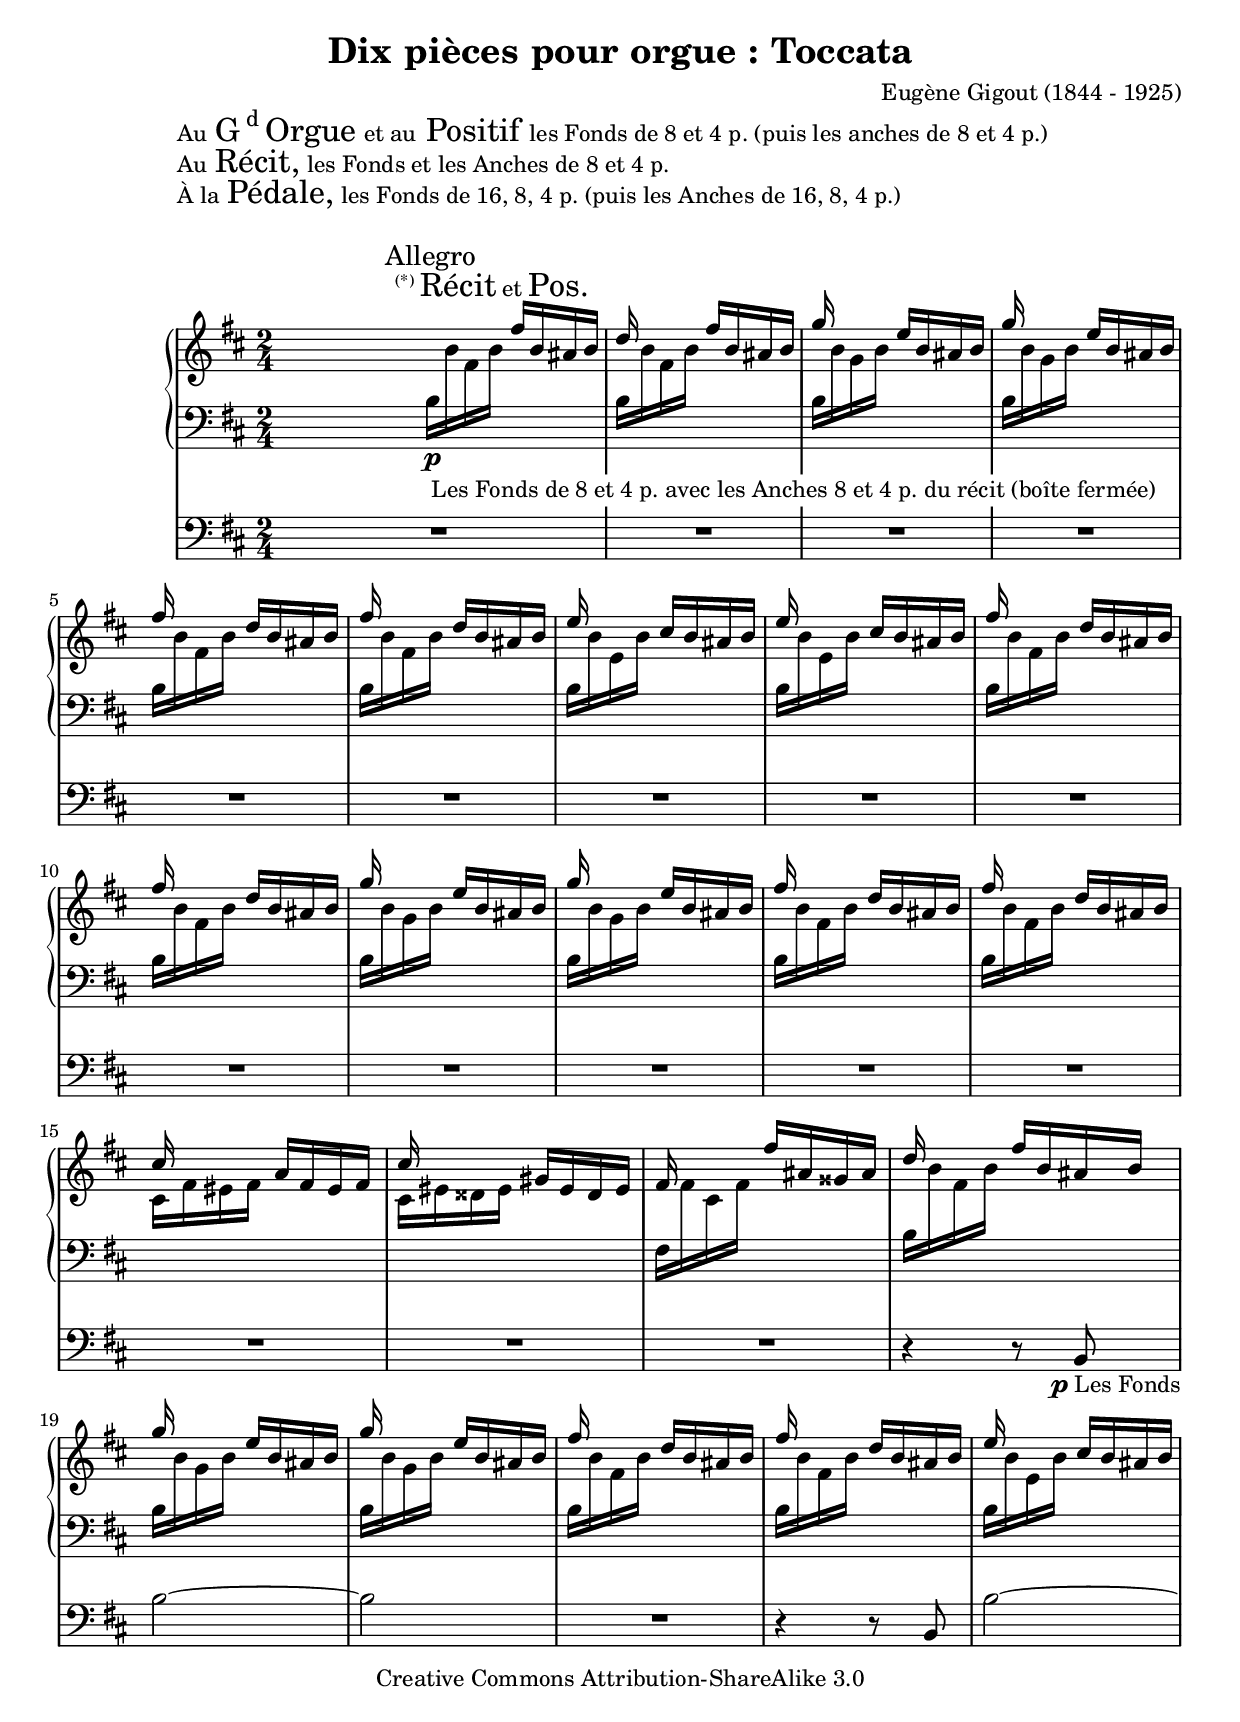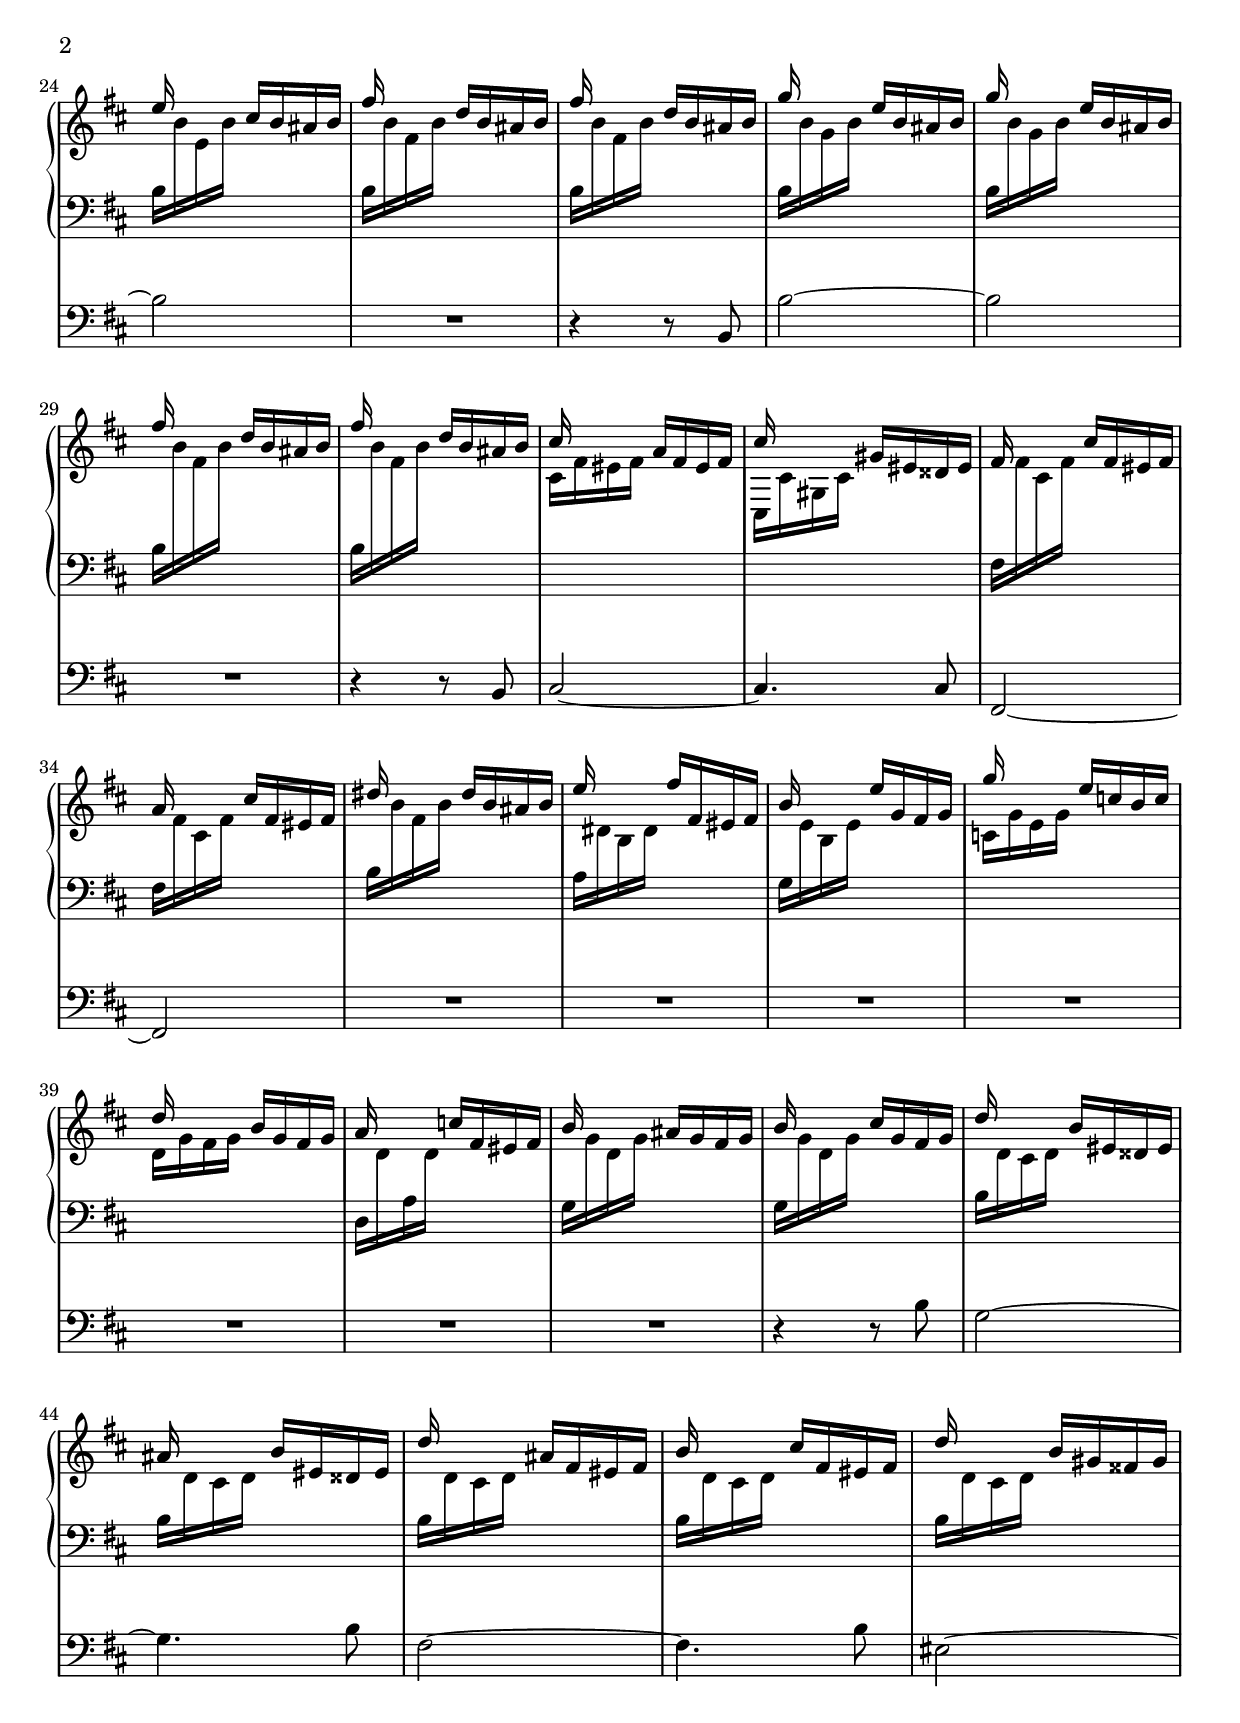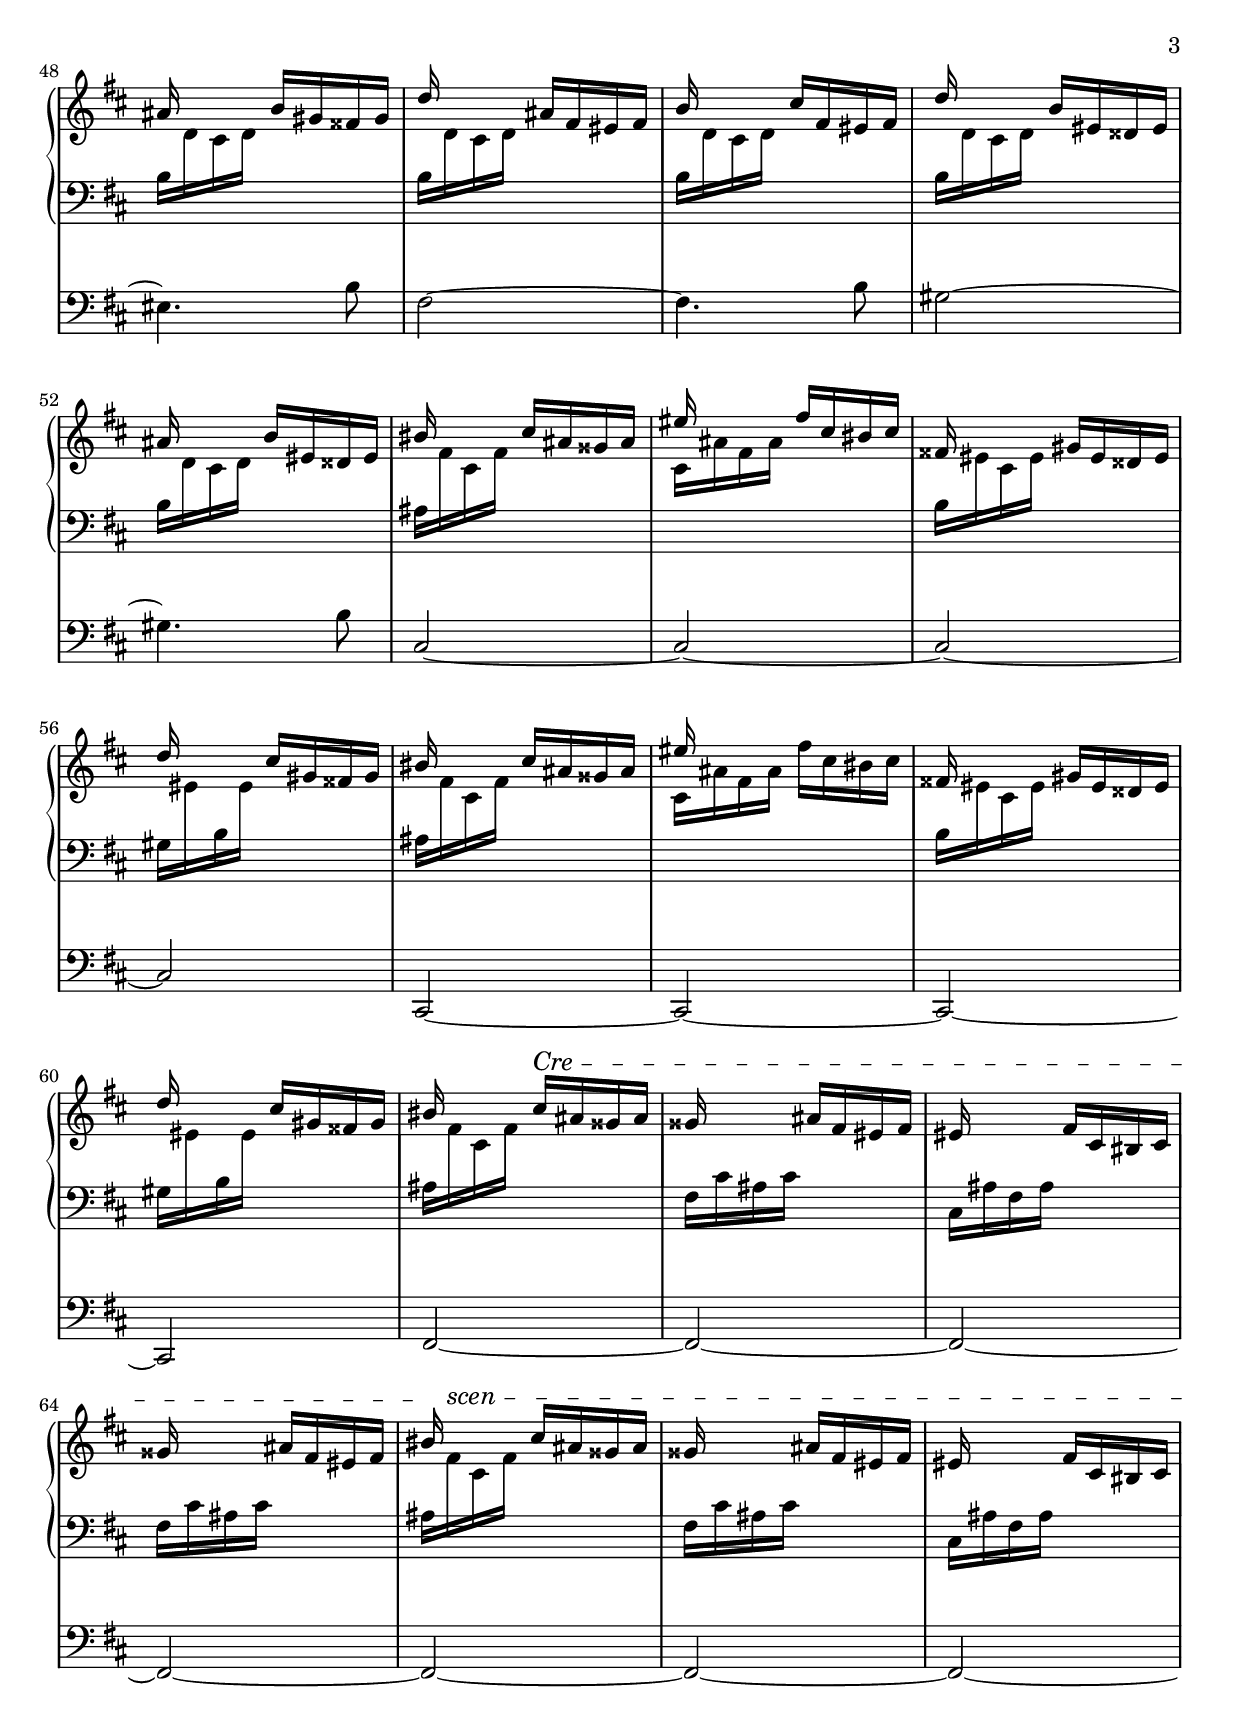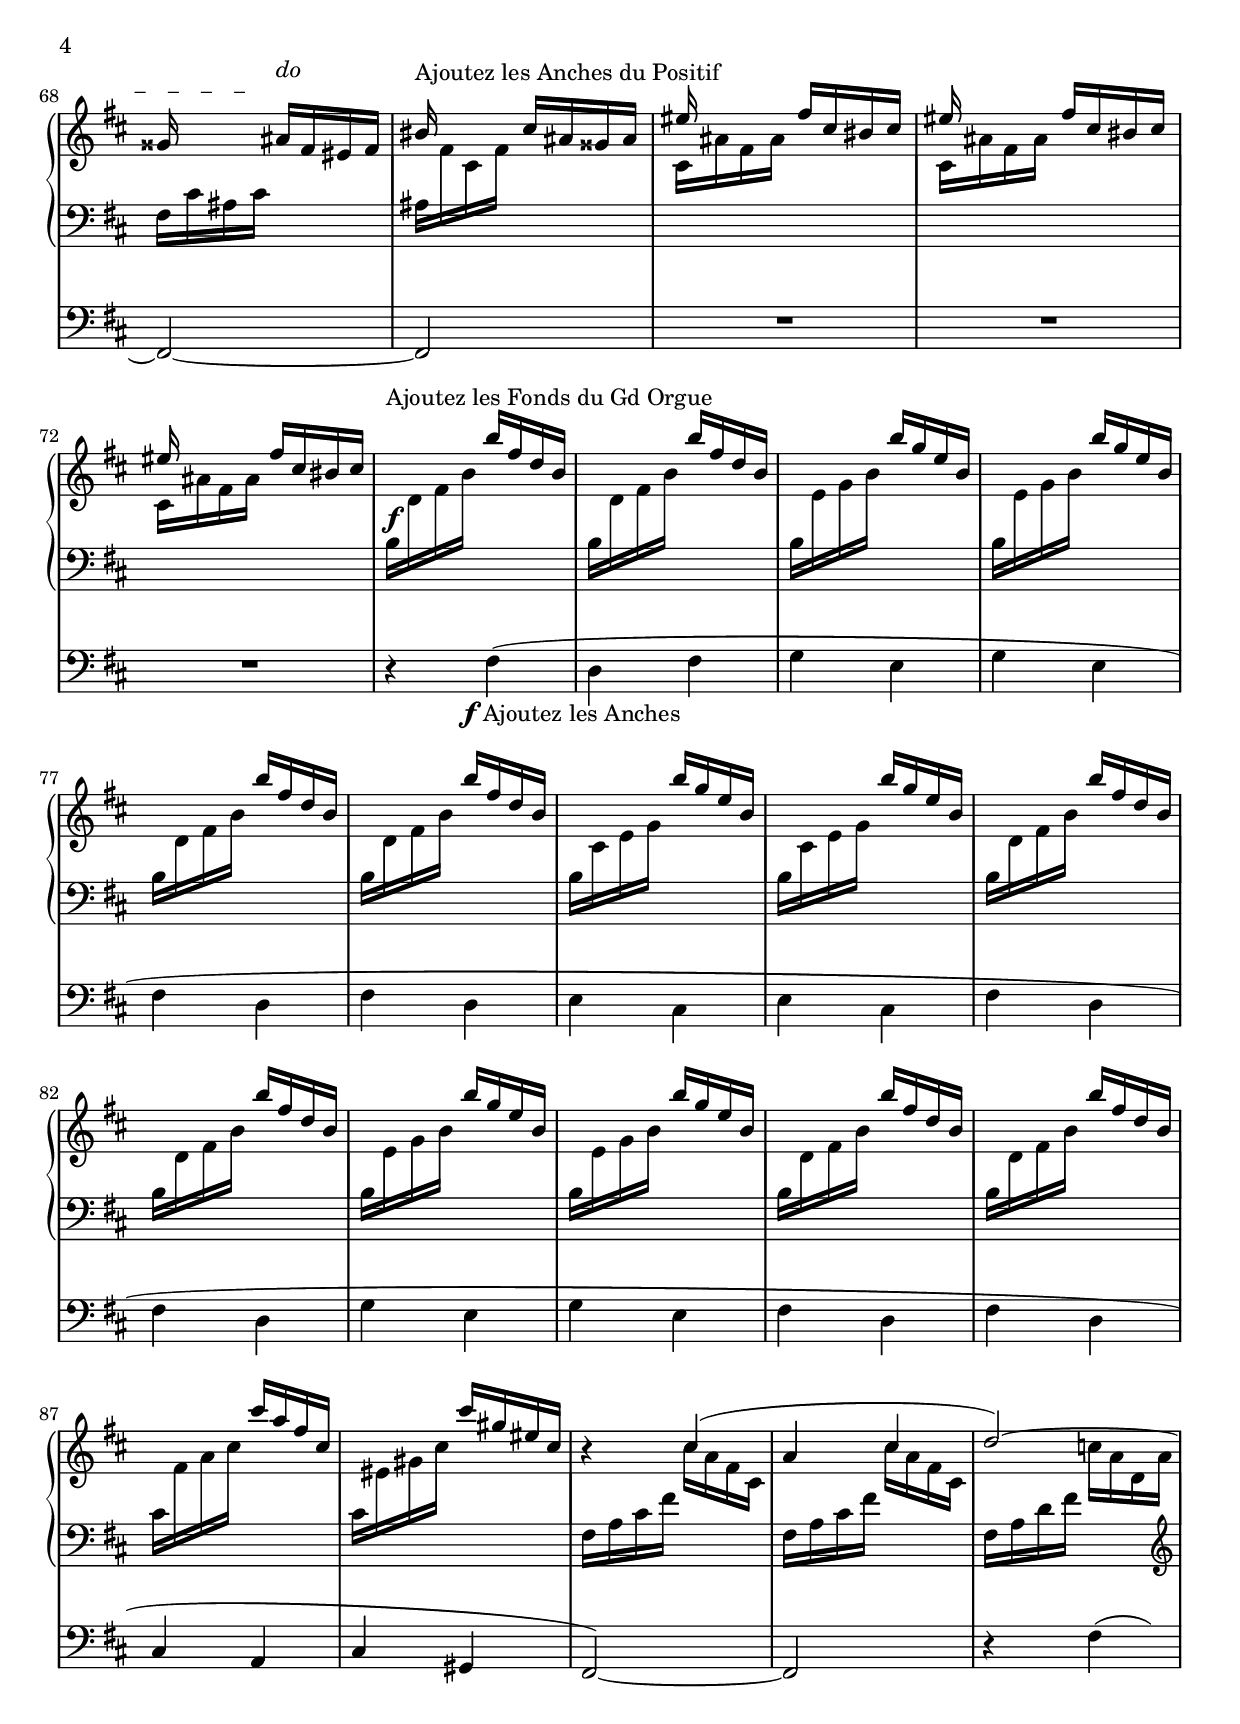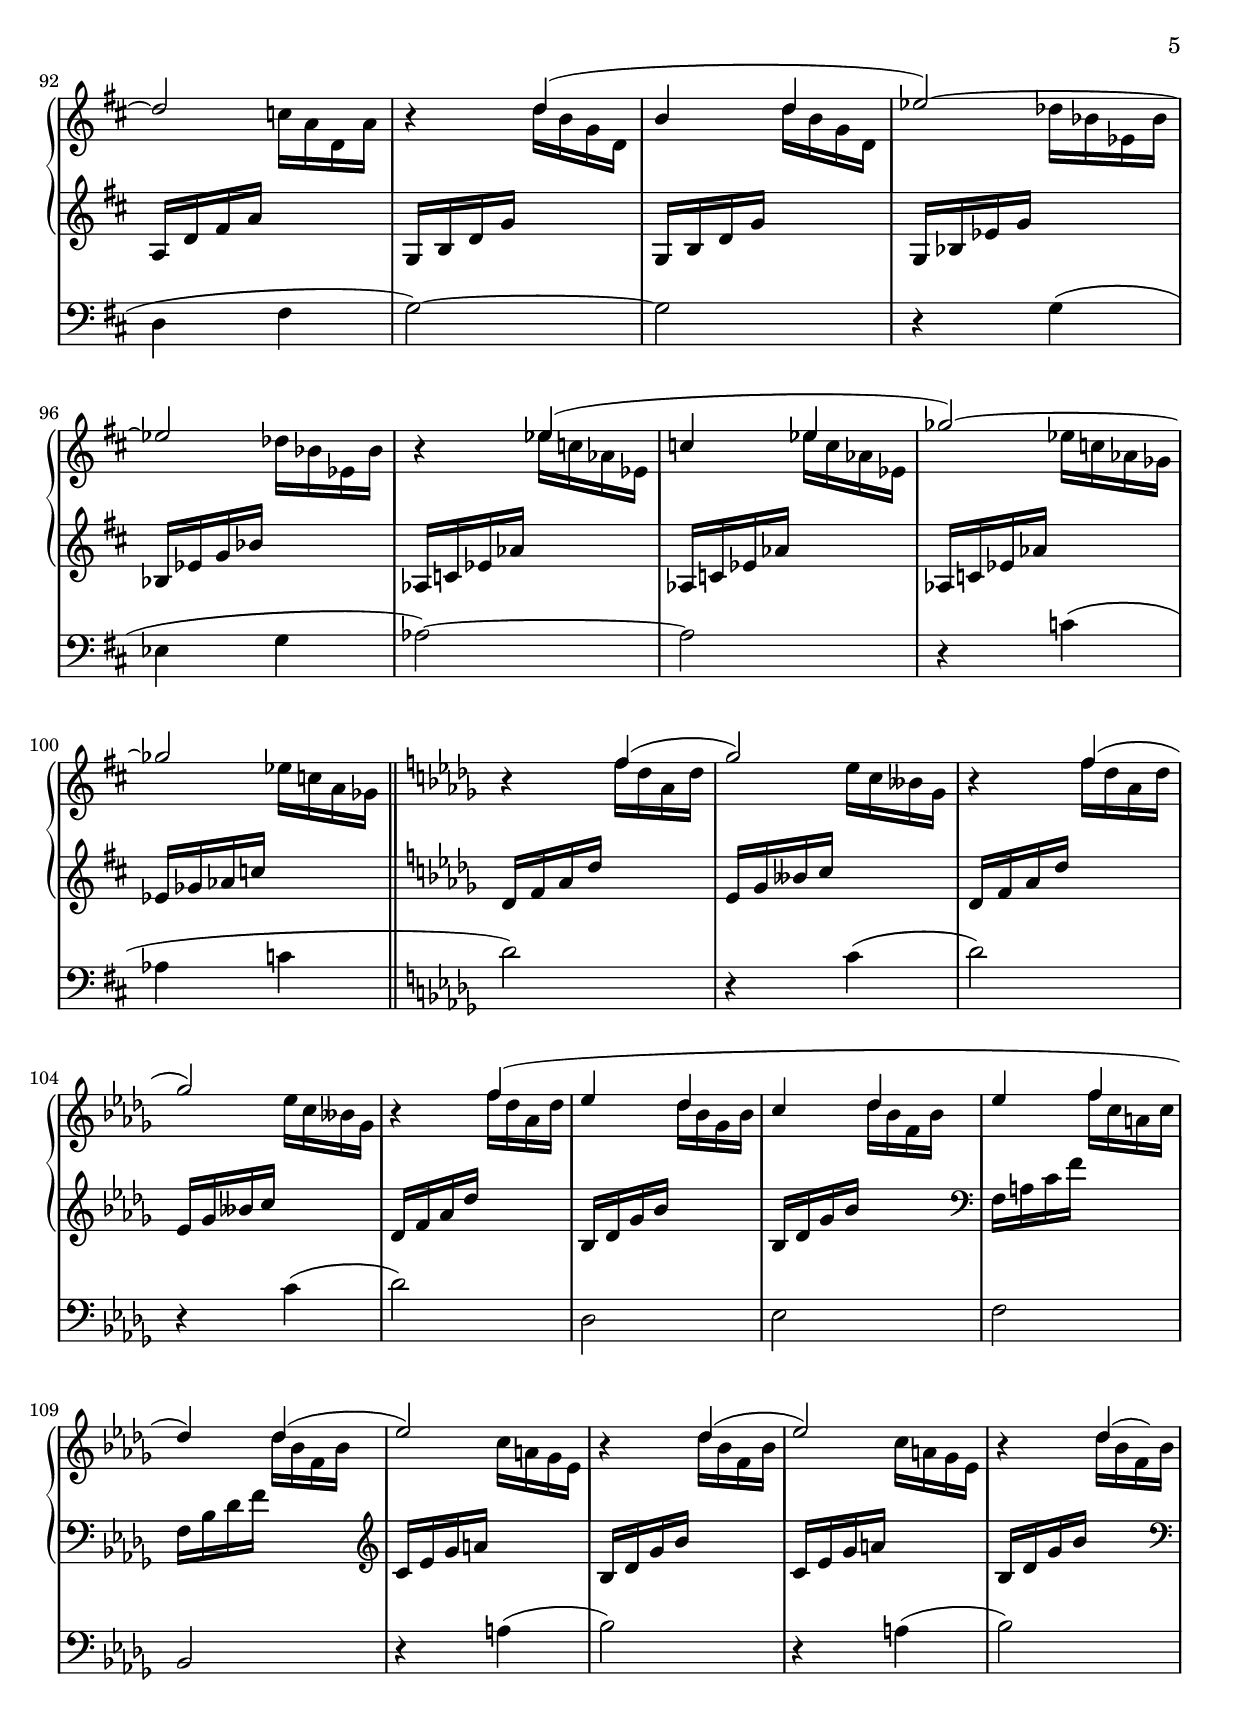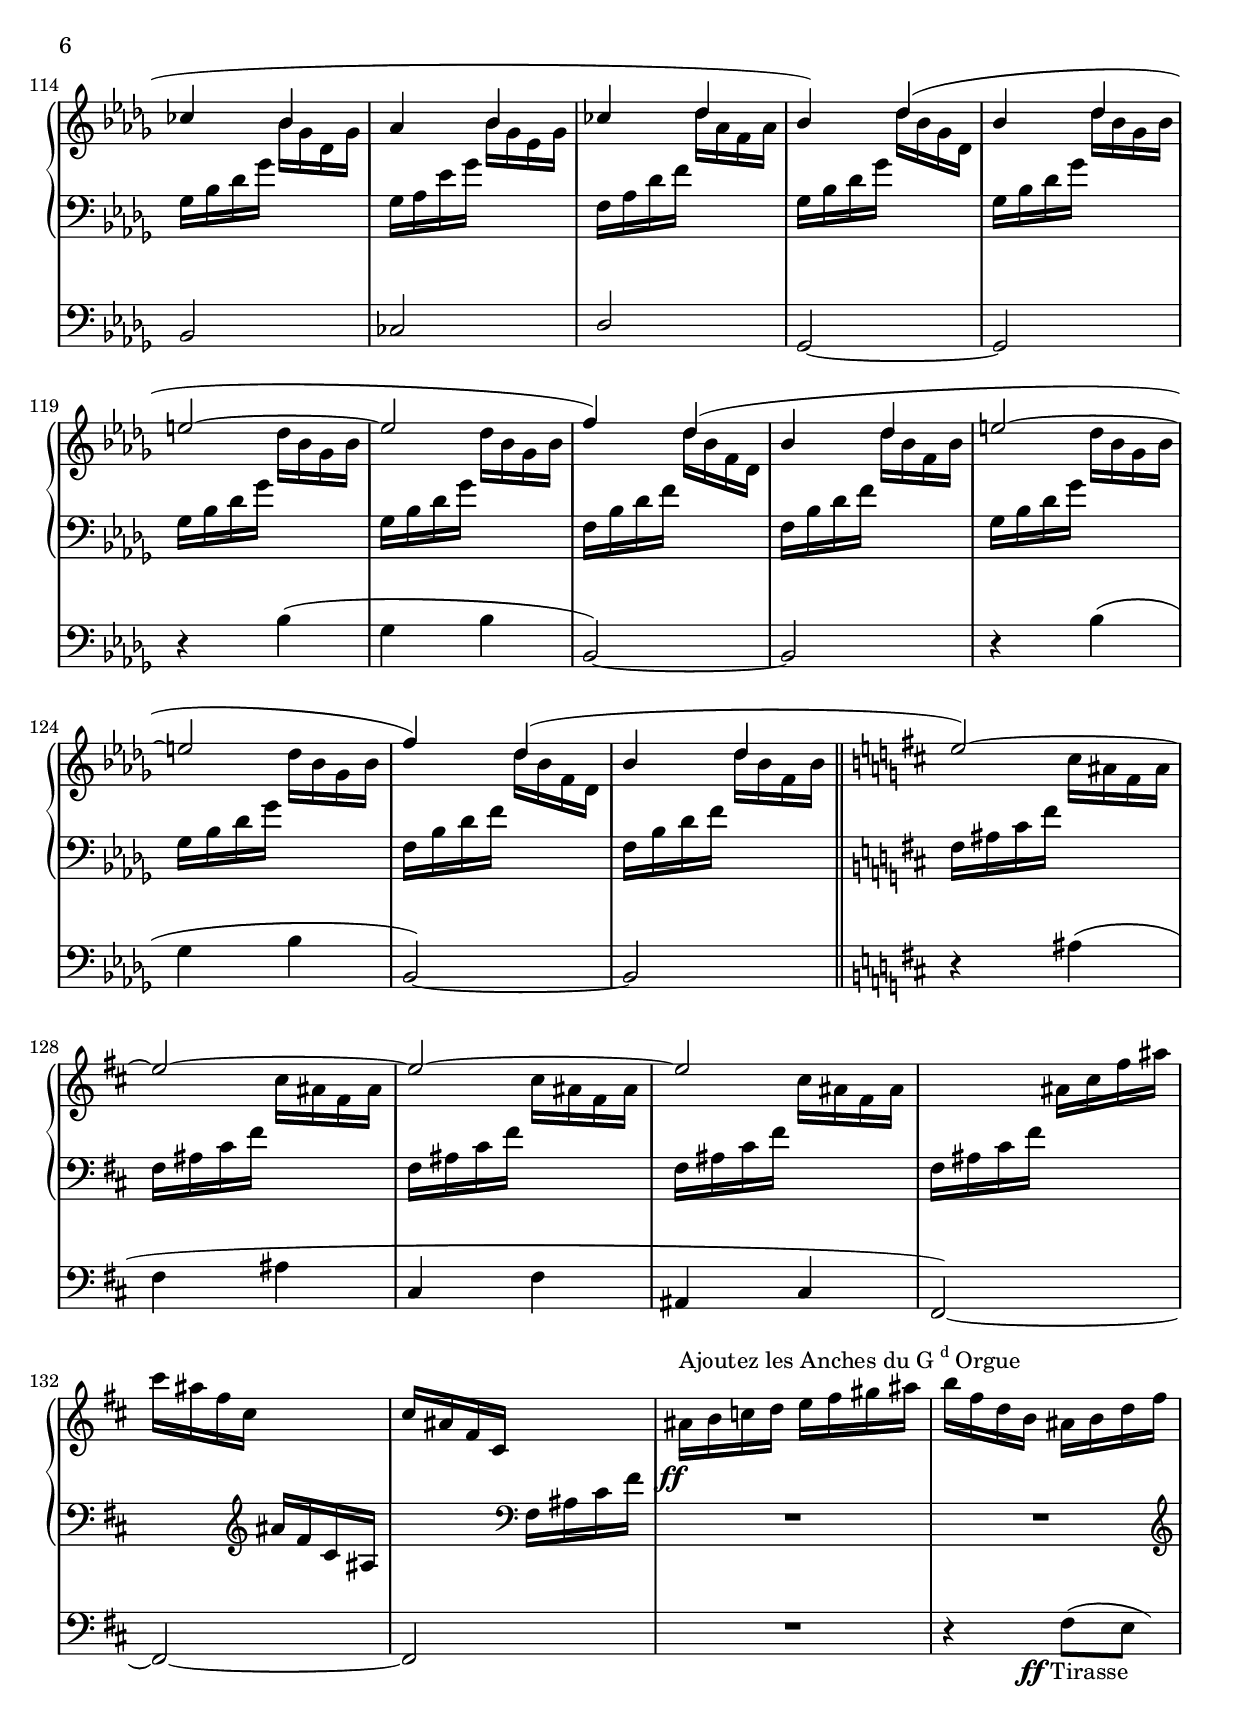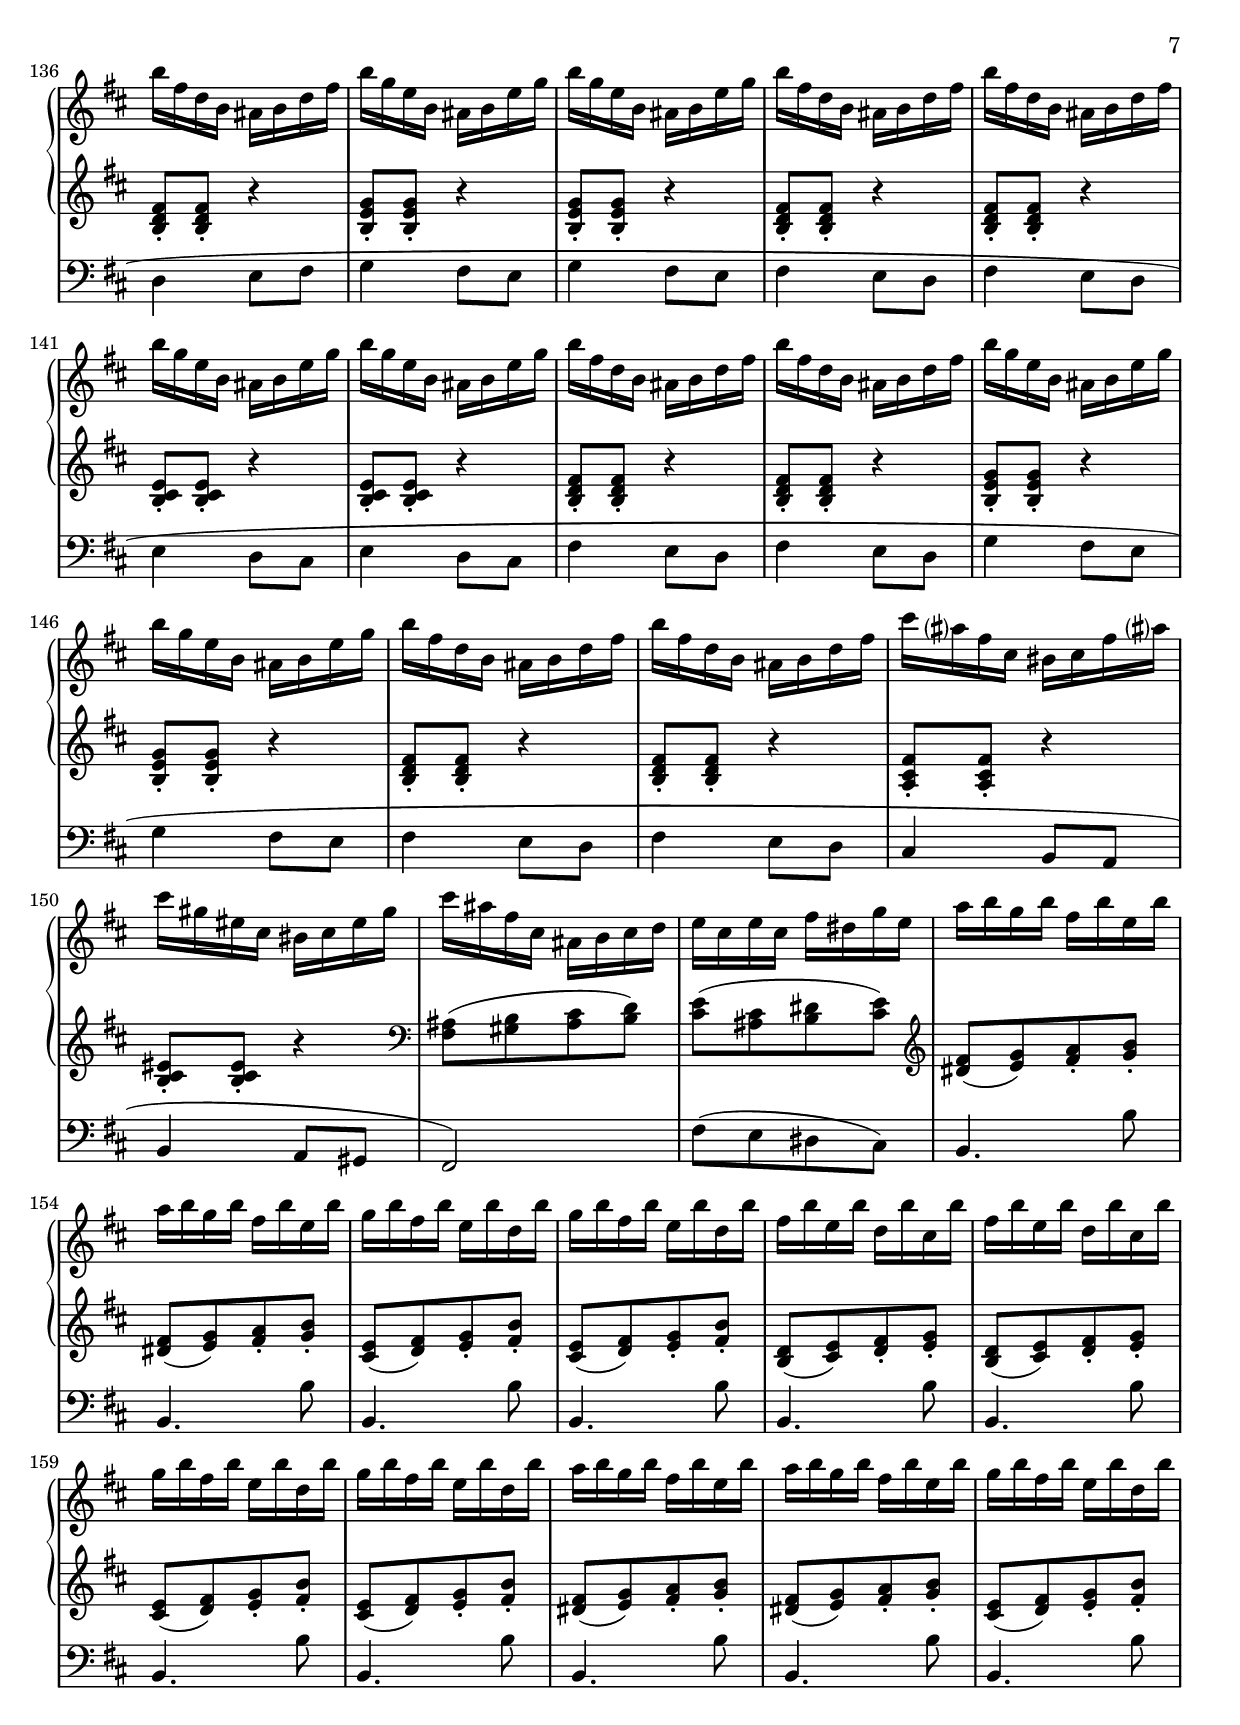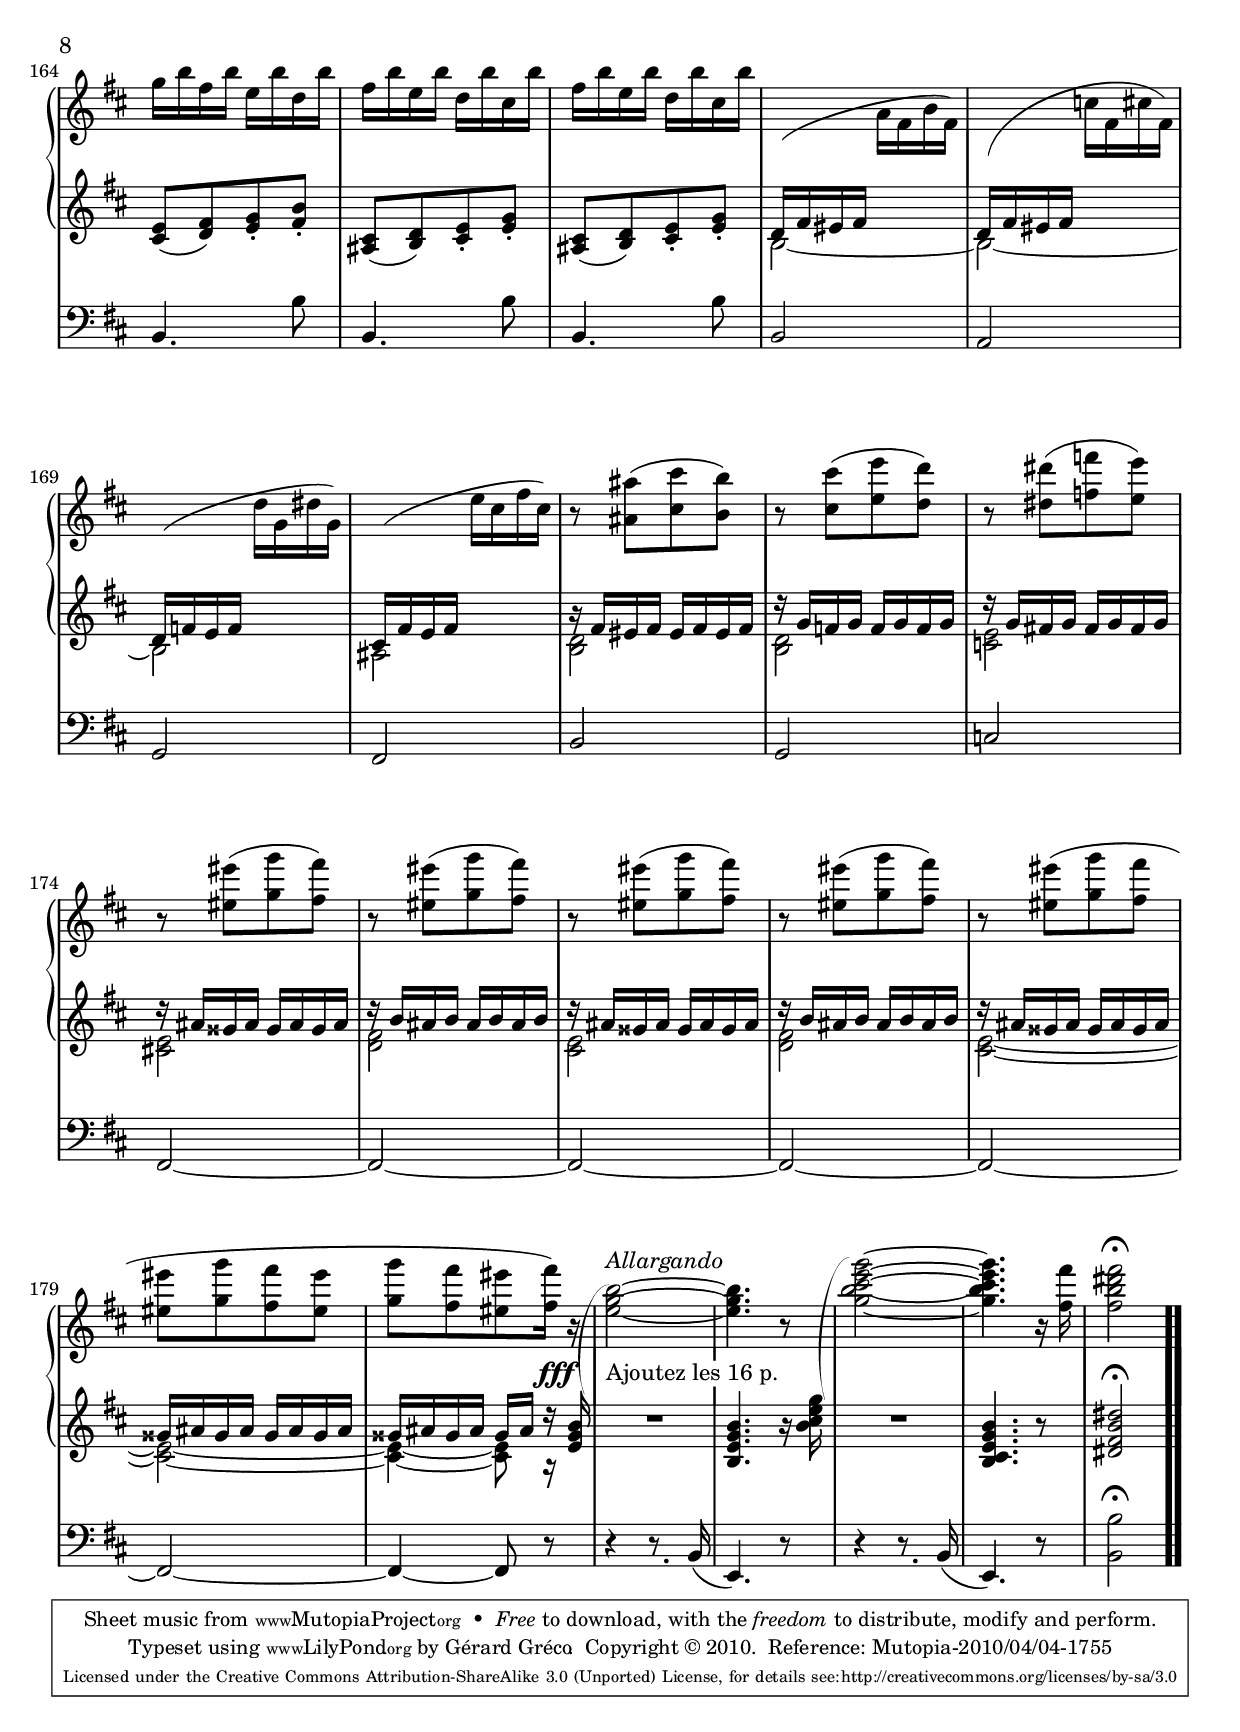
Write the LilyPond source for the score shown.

%% -*- mode: LilyPond-mode ; coding: utf-8 -*-
%% VERSION 0 - Création.

\version "2.12.3"
\include "italiano.ly" 

\header{
  title = \markup {\center-align {\abs-fontsize #17 {\line {Dix pièces pour orgue : Toccata}} }}
  subtitle = ""
  piece = "" 
  instrument = ""
  composer = "Eugène Gigout (1844 - 1925)"
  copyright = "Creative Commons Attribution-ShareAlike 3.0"
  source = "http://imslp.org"
  opus = ""
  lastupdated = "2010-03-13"
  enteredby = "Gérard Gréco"
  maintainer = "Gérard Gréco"
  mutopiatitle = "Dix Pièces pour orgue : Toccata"
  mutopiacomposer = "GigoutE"
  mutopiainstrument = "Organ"
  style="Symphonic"
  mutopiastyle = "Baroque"

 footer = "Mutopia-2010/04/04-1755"
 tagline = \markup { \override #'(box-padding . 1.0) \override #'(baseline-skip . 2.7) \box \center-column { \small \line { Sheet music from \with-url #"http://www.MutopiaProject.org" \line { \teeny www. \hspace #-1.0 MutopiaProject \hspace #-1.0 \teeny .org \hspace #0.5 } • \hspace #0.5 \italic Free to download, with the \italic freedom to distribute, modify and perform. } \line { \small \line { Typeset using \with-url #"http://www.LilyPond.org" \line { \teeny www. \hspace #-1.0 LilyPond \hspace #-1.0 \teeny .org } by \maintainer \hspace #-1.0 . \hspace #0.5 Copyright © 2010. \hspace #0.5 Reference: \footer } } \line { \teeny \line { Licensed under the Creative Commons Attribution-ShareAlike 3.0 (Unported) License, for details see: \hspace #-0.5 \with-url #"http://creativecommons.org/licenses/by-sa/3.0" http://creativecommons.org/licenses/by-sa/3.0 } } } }
}

slurps= #"
0 setgray
0.8 setlinewidth
0 setlinecap
0 setlinejoin
[] 0.0 setdash
0.06 0.1 scale
-45 -40 translate
4 setmiterlimit
1 0 0 -1 0 106.251991 6 array astore concat
49.387 0.406 moveto
8.512 0.996 -7.484 83.34 10.289 105.852 curveto
-18.148 58.461 20.953 -0.188 49.387 0.406 curveto
closepath
fill
stroke"

slurpsa= #"
0 setgray
0.8 setlinewidth
0 setlinecap
0 setlinejoin
[] 0.0 setdash
0.06 0.13 scale
-58 -35 translate
4 setmiterlimit
1 0 0 -1 0 106.251991 6 array astore concat
49.387 0.406 moveto
8.512 0.996 -7.484 83.34 10.289 105.852 curveto
-18.148 58.461 20.953 -0.188 49.387 0.406 curveto
closepath
fill
stroke"

slurplus = \markup {
  \with-dimensions #'(0 . 0) #'(0 . 0)
  \postscript #slurps 
}

slurplusa = \markup {
  \with-dimensions #'(0 . 0) #'(0 . 0)
  \postscript #slurpsa 
}

  %% macros inspirées d'Urs Metzger
adjustSlash = { \once \override TextScript #'extra-offset = #'( -2 . 5 ) }
halsdown = { \stemDown \tieDown \slurDown }
halsneutral = { \stemNeutral \tieNeutral \slurNeutral }
halsup = { \stemUp \tieUp \slurUp}
hideBrackets = { \override TupletBracket #'bracket-visibility = ##f }
hideTripletNumber = { \set tupletNumberFormatFunction = #'() }
mmrestdown = { \once \override MultiMeasureRest #'staff-position = #-2 }
mmrestdownn = { \once \override MultiMeasureRest #'staff-position = #-4 }
mmrestup = { \once \override MultiMeasureRest #'staff-position = #4 }
mmrestupp = { \once \override MultiMeasureRest #'staff-position = #6 }
mmrestuppp = { \once \override MultiMeasureRest #'staff-position = #8 }
mmrestupppp = { \once \override MultiMeasureRest #'staff-position = #10 }
noflag = { \once \override Stem #'flag-style = #'no-flag }
restdownnn = { \once \override MultiMeasureRest #'extra-offset = #'( 0.0 . -3.0 ) }
restright = { \once \override Rest #'extra-offset = #'( 4.0 . 0.0 ) }
scriptdown = { \once \override Script #'extra-offset = #'(0 . -1.3) }
scriptdownn = { \once \override Script #'extra-offset = #'(0 . -2.3) }
scriptdownnn = { \once \override Script #'extra-offset = #'(0 . -3.3) }
scriptup = { \once \override Script #'extra-offset = #'(0 . 1.3) }
showBrackets = { \override TupletBracket #'bracket-visibility = ##t }
staffdown = { \change Staff = "basse" \halsup }
staffup = { \change Staff = "dessus" \halsdown }
std = { \change Staff = "basse" }
stu = { \change Staff = "dessus" }

  %% macros inspirées de Roland Goretzki
#(use-modules (ice-9 optargs))
#(define*-public (mus:make-context context element #:key id (operations '()))
  "Base function for building ContextSpeccedMusic objects."
  (apply make-music (append (list 'ContextSpeccedMusic
			     'property-operations operations
			     'context-type context
			     'element element)
		     (if id (list 'context-id id) '()))))
#(define*-public (mus:override context layout property val #:optional once)
  (mus:make-context context (make-music 'OverrideProperty
			     'once once
			     'grob-property property
			     'grob-value val
			     'symbol layout)))
#(define* (silun dx dy #:optional once)
  (ly:export (mus:override 'Bottom 'Rest 'extra-offset (cons dx dy) once)))

#(define* (silaa dx #:optional once)
  (ly:export (mus:override 'Bottom 'MultiMeasureRest 'staff-position dx once)))


\paper {
  print-page-number = ##t
  %%$%%system-count = 3
  between-system-padding = 4\mm
  between-system-space = 20\mm
  indent = 2\cm
  head-separation = 0\mm
  %%$foot-separation = 4\mm
  page-top-space = 10\mm
  %%$bottom-margin = 6\mm
  top-margin = 10\mm
  foot-separation = 0\mm
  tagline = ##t
  ragged-bottom = ##f
  ragged-last-bottom = ##f
}

%%$#(set-default-paper-size "letter" 'portrait)
%%$#(set-global-staff-size 19)

global = {
  \key si \minor
  \time 2/4
}

soprano = \relative do'' {
  %%  1 : 
  \global 
  s2^\markup { 
    \translate #'(-24 . 0) \left-column{
      \line{Au \hspace #0.1 \magnify #1.4 {G\super{d} Orgue} \hspace #0.1 et au\hspace #0.3 \magnify #1.4 {Positif} \hspace #0.3 les Fonds de 8 et 4 p. (puis les anches de 8 et 4 p.)}
      \line{Au \hspace #0.1 \magnify #1.4 {Récit,}\hspace #0.1 les Fonds et les Anches de 8 et 4 p.}
      \line{À la\hspace #0.1 \magnify #1.4 {Pédale,}\hspace #0.1 les Fonds de 16, 8, 4 p. (puis les Anches de 16, 8, 4 p.)}
      \hspace # 0.5 \line{\hspace #20 \magnify #1.2 {Allegro}}
      \line{\hspace #21 \super{(*)}\magnify #1.4 {Récit} et \magnify #1.4 {Pos.}}
    }
  }
  re16 s16*3 s4
  sol16 s16*3 s4
  sol16 s16*3 s4
  %%  5 : 
  fad16 s16*3 s4
  fad16 s16*3 s4
  mi16 s16*3 s4
  mi16 s16*3 s4
  fad16 s16*3 s4
  %% 10 : 
  fad16 s16*3 s4
  sol16 s16*3 s4
  sol16 s16*3 s4
  fad16 s16*3 s4
  fad16 s16*3 s4
  %% 15 : 
  dod16 s16*3 s4
  dod16 s16*3 s4
  fad,16 s16*3 s4
  re'16 s16*3 s4
  sol16 s16*3 s4
  %% 20 : 
  sol16 s16*3 s4
  fad16 s16*3 s4
  fad16 s16*3 s4
  mi16 s16*3 s4
  mi16 s16*3 s4
  %% 25 : 
  fad16 s16*3 s4
  fad16 s16*3 s4
  sol16 s16*3 s4
  sol16 s16*3 s4
  fad16 s16*3 s4
  %% 30 : 
  fad16 s16*3 s4
  dod16 s16*3 s4
  dod16 s16*3 s4
  fad,16 s16*3 s4
  la16 s16*3 s4
  %% 35 : 
  red16 s16*3 s4
  mi16  s16*3 s4
  si16  s16*3 s4
  sol'16  s16*3 s4
  re16  s16*3 s4
  %% 40 : 
  la16  s16*3 s4
  si16  s16*3 s4
  si16  s16*3 s4
  re16  s16*3 s4
  lad16  s16*3 s4
  %% 45 : 
  re16  s16*3 s4
  si16  s16*3 s4
  re16  s16*3 s4
  lad16  s16*3 s4
  re16  s16*3 s4
  %% 50 : 
  si16  s16*3 s4
  re16  s16*3 s4
  lad16  s16*3 s4
  sid16  s16*3 s4
  mid16  s16*3 s4
  %% 55 : 
  fadd,16  s16*3 s4
  re'16  s16*3 s4
  sid16 s16*3 s4
  mid16  s16*3 s4
  fadd,16  s16*3 s4
  %% 60 : 
  re'16  s16*3 s4
  sid16  s16*3 \set crescendoText = \markup {   \italic { Cre{ } } }
  \set crescendoSpanner = #'text 
  \override DynamicTextSpanner #'dash-fraction  = #0.3
  \override DynamicLineSpanner #'staff-padding = #2 s4^\<
  soldd16  s16*3 s4
  mid16  s16*3 s4
  soldd16  s16*3 s4
  %% 65 : 
  sid16\! \set crescendoText = \markup {\italic {scen}}
  \set crescendoSpanner = #'text s16^\< s16*2 s4
  soldd16  
  s16*3 s4
  mid16  s16*3 s4
  soldd16  s16*2 s16\!  \once \override TextScript #'extra-offset = #'( 0 . 2 ) s4^\markup{\italic{do}}
  sid16^\markup{Ajoutez les Anches du Positif}  s16*3 s4
  %% 70 : 
  mid16  s16*3 s4
  mid16  s16*3 s4
  mid16  s16*3 s4
  \once \override Script #'extra-offset = #'(0 . 10) 
  s2^\markup {\left-column{
    \line{Ajoutez les Fonds du Gd Orgue}
    \line{  }
  }}
  s2
  %% 75 : 
  s2
  s2
  s2
  s2
  s2
  %% 80 : 
  s2
  s2
  s2
  s2
  s2
  %% 85 : 
  s2
  s2
  s2
  s2
  #(silun 0 -2 #f) r4 dod4 (
  %% 90 : 
  la4 dod4
  re2 ) ~
  re2
  r4 re4 (
  si4 re4
  %% 95 : 
  mib2) ~
  mib2
  r4 mib4 (
  do!4 mib4
  solb2 ) ~
  %% 100 : 
  solb2
  \key sib \minor r4 fa4 (
  solb2 )
  r4 fa4 (
  solb2 )
  %% 105 : 
  r4 fa4 (
  mib4 reb4
  do4 reb4 
  mib4 fa4 
  reb4 ) reb4 (
  %% 110 : 
  mib2 )
  r4 reb4 (
  mib2 )
  r4 reb4 (
  dob4 sib4 
  %% 115 : 
  lab4 sib4 
  dob4 reb4 
  sib4 ) reb4 (
  sib4 reb4 
  mi2 ~
  %% 120 : 
  mi2 
  fa4 ) reb4 (
  sib4 reb4
  mi2 ~
  mi2
  %% 125 : 
  fa4 ) reb4 (
  sib4 reb4
  \bar "||" \key si \minor mi2 ) ~
  mi2 ~
  mi2 ~
  %% 130 : 
  mi2
  %% 131 :
  s2*40
  %% 171 :
  \stemDown \slurUp r8 <lad, lad'>8 ([ <dod dod'>8 <si si'>8 ])
  r8 <dod dod'>8 ([ <mi mi'>8 <re re'>8 ])
  r8 <red red'>8 ([ <fa fa'!>8 <mi mi'>8 ])
  r8 <mid mid'>8 ([ <sol sol'>8 <fad fad'>8 ])
  %% 175 :
  r8 <mid mid'>8 ([ <sol sol'>8 <fad fad'>8 ])
  r8 <mid mid'>8 ([ <sol sol'>8 <fad fad'>8 ])
  r8 <mid mid'>8 ([ <sol sol'>8 <fad fad'>8 ])
  r8 <mid mid'>8 ([ <sol sol'>8 <fad fad'>8 ]
  <mid mid'>8 [ <sol sol'>8 <fad fad'>8 <mid mid'>8 ]
  %% 180 :
  <sol sol'>8 [ <fad fad'>8 <mid mid'>8 <fad fad'>16 ]) r16 
  \tieNeutral <mi sol si>2^\markup{\italic Allargando}_\slurplus ~
  <mi sol si>4. r8
  <sol si dod mi sol>2_\slurplusa ~ 
  <sol si dod mi sol>4. r16 <fad fad'>
  %% 185 :
  \once \override Script #'extra-offset = #'(0 . 0.8) <fad si red fad>2^\fermata \bar ".|."
 
}

alto = \relative do' {
  %%  1 : 
  \global \std\halsdown si16_\markup{\override #'(thickness . -1)
				     \override #'(box-padding . 0.5)
    \left-column{
      \line{\dynamic{p}}
      \line{\rounded-box{ \line{Les Fonds de 8 et 4 p. avec les Anches 8 et 4 p. du récit (boîte fermée)}}}
    }
  }
  \stu si'16 fad16 si16 \halsup fad'16 si,16 lad16 si16 
  \std\halsdown si,16 \stu si'16 fad16 si16 \halsup fad'16 si,16 lad16 si16 
  \std\halsdown si,16 \stu si'16 sol16 si16 \halsup mi16 si16 lad16 si16 
  \std\halsdown si,16 \stu si'16 sol16 si16 \halsup mi16 si16 lad16 si16
  %%  5 : 
  \std\halsdown si,16 \stu si'16 fad16 si16 \halsup re16 si16 lad16 si16
  \std\halsdown si,16 \stu si'16 fad16 si16 \halsup re16 si16 lad16 si16
  \std\halsdown si,16 \stu si'16 mi,16 si'16 \halsup dod16 si16 lad16 si16 
  \std\halsdown si,16 \stu si'16 mi,16 si'16 \halsup dod16 si16 lad16 si16
  \std\halsdown si,16 \stu si'16 fad16 si16 \halsup re16 si16 lad16 si16
  %% 10 : 
  \std\halsdown si,16 \stu si'16 fad16 si16 \halsup re16 si16 lad16 si16
  \std\halsdown si,16 \stu si'16 sol16 si16 \halsup mi16 si16 lad16 si16 
  \std\halsdown si,16 \stu si'16 sol16 si16 \halsup mi16 si16 lad16 si16
  \std\halsdown si,16 \stu si'16 fad16 si16 \halsup re16 si16 lad16 si16
  \std\halsdown si,16 \stu si'16 fad16 si16 \halsup re16 si16 lad16 si16
  %% 15 : 
  \halsdown dod,16 \stu fad16 mid16 fad16 \halsup la16 fad16 mid16 fad16 
  \halsdown dod16 \stu mid16 redd16 mid16 \halsup sold16 mid16 redd16 mid16 
  \std\halsdown fad,16 \stu fad'16 dod16 fad16 \halsup fad'16 lad,16 soldd16 lad16 
  \std\halsdown si,16 \stu si'16 fad16 si16 \halsup fad'16 si,16 lad16 si16 
  \std\halsdown si,16 \stu si'16 sol16 si16 \halsup mi16 si16 lad16 si16
  %% 20 : 
  \std\halsdown si,16 \stu si'16 sol16 si16 \halsup mi16 si16 lad16 si16
  \std\halsdown si,16 \stu si'16 fad16 si16 \halsup re16 si16 lad16 si16
  \std\halsdown si,16 \stu si'16 fad16 si16 \halsup re16 si16 lad16 si16
  \std\halsdown si,16 \stu si'16 mi,16 si'16 \halsup dod16 si16 lad16 si16 
  \std\halsdown si,16 \stu si'16 mi,16 si'16 \halsup dod16 si16 lad16 si16
  %% 25 : 
  \std\halsdown si,16 \stu si'16 fad16 si16 \halsup re16 si16 lad16 si16
  \std\halsdown si,16 \stu si'16 fad16 si16 \halsup re16 si16 lad16 si16
  \std\halsdown si,16 \stu si'16 sol16 si16 \halsup mi16 si16 lad16 si16
  \std\halsdown si,16 \stu si'16 sol16 si16 \halsup mi16 si16 lad16 si16
  \std\halsdown si,16 \stu si'16 fad16 si16 \halsup re16 si16 lad16 si16
  %% 30 : 
  \std\halsdown si,16 \stu si'16 fad16 si16 \halsup re16 si16 lad16 si16
  \halsdown dod,16 \stu fad16 mid16 fad16 \halsup la16 fad16 mid16 fad16 
  \halsdown dod,16 dod'16 sold16 dod16 \stu\halsup sold'!16 mid16 redd16 mid16 
  \std\halsdown fad,16 \stu fad'16 dod16 fad16 \halsup dod'16 fad,16 mid16 fad16
  \std\halsdown fad,16 \stu fad'16 dod16 fad16 \halsup dod'16 fad,16 mid16 fad16
  %% 35 : 
  \std\halsdown si,16 \stu si'16 fad16 si16 \halsup red16 si16 lad16 si16
  \std\halsdown la,16 \stu red16 si16 red16 \halsup fad'16 fad,16 mid16 fad16 
  \std\halsdown sol,16 \stu mi'16 si16 mi16 \halsup mi'16 sol,16 fad16 sol16 
  \halsdown do,16 \stu sol'16 mi16 sol16 \halsup mi'16 do16 si16 do16 
  \halsdown re,16 \stu sol16 fad16 sol16 \halsup si16 sol16 fad16 sol16 
  %% 40 : 
  \std\halsdown re,16 \stu re'16 \std la16 \stu re16 \halsup do'16 fad,16 mid16 fad16 
  \std\halsdown sol,16 \stu sol'16 re16 sol16 \halsup lad16 sol16 fad16 sol16 
  \std\halsdown sol,16 \stu sol'16 re16 sol16 \halsup dod16 sol16 fad16 sol16 
  \std\halsdown si,16 \stu re16 dod16 re16 \halsup si'16 mid,16 redd16 mid16 
  \std\halsdown si16 \stu re16 dod16 re16 \halsup si'16 mid,16 redd16 mid16 
  %% 45 : 
  \std\halsdown si16 \stu re16 dod16 re16 \halsup lad'16 fad16 mid16 fad16
  \std\halsdown si,16 \stu re16 dod16 re16 \halsup dod'16 fad,16 mid16 fad16
  \std\halsdown si,16 \stu re16 dod16 re16 \halsup si'16 sold16 fadd16 sold16
  \std\halsdown si,16 \stu re16 dod16 re16 \halsup si'16 sold16 fadd16 sold16  
  \std\halsdown si,16 \stu re16 dod16 re16 \halsup lad'16 fad16 mid16 fad16 
  %% 50 : 
  \std\halsdown si,16 \stu re16 dod16 re16 \halsup dod'16 fad,16 mid16 fad16
  \std\halsdown si,16 \stu re16 dod16 re16 \halsup si'16 mid,16 redd16 mid16 
  \std\halsdown si16 \stu re16 dod16 re16 \halsup si'16 mid,16 redd16 mid16 
  \std\halsdown lad,16 \stu fad'16 dod16 fad16 \halsup dod'16 lad16 soldd16 lad16  
  \halsdown dod,16 \stu lad'16 fad16 lad16 \halsup fad'16 dod16 sid16 dod16
  %% 55 : 
  \std\halsdown si,16 \stu mid16 dod16 mid16 \halsup sold16 mid16 redd16 mid16
  \std\halsdown sold,16 \stu mid'16 \std si16 \stu mid16 \halsup dod'16 sold16 fadd16 sold16 
  \std\halsdown lad,16 \stu fad'16 dod16 fad16 \halsup dod'16 lad16 soldd16 lad16 
  \halsdown dod,16 lad'16 fad16 lad16 \stu fad'16 dod16 sid16 dod16 
  \std\halsdown si,16 \stu mid16 dod16 mid16 \halsup sold16 mid16 redd16 mid16 
  %% 60 : 
  \std\halsdown sold,16 \stu mid'16 \std si16 \stu mid16 \halsup dod'16 sold16 fadd16 sold16 
  \std\halsdown lad,16 \stu fad'16 dod16 fad16 \halsup dod'16 lad16 soldd16 lad16 
  \std\halsdown fad,16 dod'16 lad16 dod16 \stu\halsup lad'16 fad16 mid16 fad16 
  \std\halsdown dod,16 lad'16 fad16 lad16 \stu\halsup fad'16 dod16 sid16 dod16 
  \std\halsdown fad,16 dod'16 lad16 dod16 \stu\halsup lad'16 fad16 mid16 fad16 
  %% 65 : 
  \std\halsdown lad,16 \stu fad'16 dod16 fad16 \halsup dod'16 lad16 soldd16 lad16 
  \std\halsdown fad,16 dod'16 lad16 dod16 \stu\halsup lad'16 fad16 mid16 fad16 
  \std\halsdown dod,16 lad'16 fad16 lad16 \stu\halsup fad'16 dod16 sid16 dod16 
  \std\halsdown fad,16 dod'16 lad16 dod16 \stu\halsup lad'16 fad16 mid16 fad16 
  \std\halsdown lad,16 \stu fad'16 dod16 fad16 \halsup dod'16 lad16 soldd16 lad16 
  %% 70 : 
  \halsdown dod,16 lad'16 fad16 lad16 \stu\halsup fad'16 dod16 sid16 dod16 
  \halsdown dod,16 lad'16 fad16 lad16 \stu\halsup fad'16 dod16 sid16 dod16
  \halsdown dod,16 lad'16 fad16 lad16 \halsup fad'16 dod16 sid16 dod16 
  \std\halsdown si,16^\markup{\translate #'(0 . 1) \dynamic{f}} \stu re16 fad16 si16 \halsup si'16 fad16 re16 si16 
  \std\halsdown si,16 \stu re16 fad16 si16 \halsup si'16 fad16 re16 si16 
  %% 75 : 
  \std\halsdown si,16 \stu mi16 sol16 si16 \halsup si'16 sol16 mi16 si16 
  \std\halsdown si,16 \stu mi16 sol16 si16 \halsup si'16 sol16 mi16 si16 
  \std\halsdown si,16 \stu re16 fad16 si16 \halsup si'16 fad16 re16 si16
  \std\halsdown si,16 \stu re16 fad16 si16 \halsup si'16 fad16 re16 si16
  \std\halsdown si,16 \stu dod16 mi16 sol16 \halsup si'16 sol16 mi16 si16 
  %% 80 : 
  \std\halsdown si,16 \stu dod16 mi16 sol16 \halsup si'16 sol16 mi16 si16 
  \std\halsdown si,16 \stu re16 fad16 si16 \halsup si'16 fad16 re16 si16
  \std\halsdown si,16 \stu re16 fad16 si16 \halsup si'16 fad16 re16 si16
  \std\halsdown si,16 \stu mi16 sol16 si16 \halsup si'16 sol16 mi16 si16 
  \std\halsdown si,16 \stu mi16 sol16 si16 \halsup si'16 sol16 mi16 si16 
  %% 85 : 
  \std\halsdown si,16 \stu re16 fad16 si16 \halsup si'16 fad16 re16 si16
  \std\halsdown si,16 \stu re16 fad16 si16 \halsup si'16 fad16 re16 si16
  \std\halsdown dod,16 \stu fad16 la16 dod16 \halsup dod'16 la16 fad16 dod16
  \std\halsdown dod,16 \stu mid16 sold16 dod16 \halsup dod'16 sold16 mid16 dod16
  \std\halsdown fad,,16 la16 dod16 fad16 \stu dod'16 la16 fad16 dod16 
  %% 90 : 
  \std\halsdown fad,16 la16 dod16 fad16 \stu dod'16 la16 fad16 dod16
  \std\halsdown fad,16 la16 re16 fad16 \stu do'16 la16 re,16 la'16 
  \std \clef treble \halsup la,16 re16 fad16 la16 \stu\halsdown do16 la16 re,16 la'16 
  \std\halsup sol,16 si16 re16 sol16 \stu\halsdown re'16 si16 sol16 re16 
  \std\halsup sol,16 si16 re16 sol16 \stu\halsdown re'16 si16 sol16 re16 
  %% 95 : 
  \std\halsup sol,16 sib16 mib16 sol16 \stu\halsdown reb'16 sib!16 mib,!16 sib'16 
  \std\halsup sib,16 mib16 sol16 sib!16 \stu\halsdown reb16 sib!16 mib,!16 sib'16 
  \std\halsup lab,16 do!16 mib16 lab16 \stu\halsdown mib'16 do!16 lab!16 mib!16 
  \std\halsup lab,16 do!16 mib16 lab16 \stu\halsdown mib'16 do16 lab!16 mib!16
  \std\halsup lab,16 do!16 mib16 lab16 \stu\halsdown mib'16 do!16 lab!16 solb16
  %% 100 : 
  \std\halsup mib16 solb16 lab16 do16 \stu\halsdown mib16 do!16 la16 solb16 
  \std\halsup \key sib \minor reb16 fa16 lab16 reb16 \stu\halsdown fa16 reb16 lab16 reb16 
  \std\halsup mib,16 solb16 sibb16 do16 \stu\halsdown mib16 do16 sibb16 solb16
  \std\halsup reb16 fa16 lab16 reb16 \stu\halsdown fa16 reb16 lab16 reb16 
  \std\halsup mib,16 solb16 sibb16 do16 \stu\halsdown mib16 do16 sibb16 solb16 
  %% 105 : 
  \std\halsup reb16 fa16 lab16 reb16 \stu\halsdown fa16 reb16 lab16 reb16 
  \std\halsup sib,16 reb16 solb16 sib16 \stu\halsdown reb16 sib16 solb16 sib16 
  \std\halsup sib,16 reb16 solb16 sib16 \stu\halsdown reb16 sib16 fa16 sib16 
  \std\clef bass fa,16 la16 do16 fa16 \stu fa'16 do16 la16 do16 
  \std fa,,16 sib16 reb16 fa16 \stu reb'16 sib16 fa16 sib16 
  %% 110 : 
  \std\clef treble \halsup do,16 mib16 solb16 la16 \stu\halsdown do16 la!16 solb16 mib16 
  \std\halsup sib16 reb16 solb16 sib16 \stu\halsdown reb16 sib16 fa16 sib16
  \std\halsup do,16 mib16 solb16 la16 \stu\halsdown do16 la!16 solb16 mib16 
  \std\halsup sib16 reb16 solb16 sib16 \stu\halsdown reb16 sib16 fa16 sib16
  \std\clef "bass"  solb,16 sib16 reb16 solb16 \stu sib16 solb16 reb16 solb16 
  %% 115 : 
  \std solb,16 lab16 mib'16 solb16 \stu sib16 solb16 mib16 solb16 
  \std fa,16 lab16 reb16 fa16 \stu reb'16 lab16 fa16 lab16 
  \std solb,16 sib16 reb16 solb16 \stu reb'16 sib16 solb16 reb16 
  \std solb,16 sib16 reb16 solb16 \stu reb'16 sib16 solb16 sib16 
  \std solb,16 sib16 reb16 solb16 \stu reb'16 sib16 solb16 sib16 
  %% 120 : 
  \std solb,16 sib16 reb16 solb16 \stu reb'16 sib16 solb16 sib16 
  \std fa,16 sib16 reb16 fa16 \stu reb'16 sib16 fa16 reb16 
  \std fa,16 sib16 reb16 fa16 \stu reb'16 sib16 fa16 sib16 
  \std solb,16 sib16 reb16 solb16 \stu reb'16 sib16 solb16 sib16 
  \std solb,16 sib16 reb16 solb16 \stu reb'16 sib16 solb16 sib16 
  %% 125 :
  \std fa,16 sib16 reb16 fa16 \stu reb'16 sib16 fa16 reb16 
  \std fa,16 sib16 reb16 fa16 \stu reb'16 sib16 fa16 sib16 
  \std \key si \minor fad,16 lad16 dod16 fad16 \stu dod'16 lad16 fad16 lad16 
  \std fad,16 lad16 dod16 fad16 \stu dod'16 lad16 fad16 lad16
  \std fad,16 lad16 dod16 fad16 \stu dod'16 lad16 fad16 lad16
  %% 130 :
  \std fad,16 lad16 dod16 fad16 \stu dod'16 lad16 fad16 lad16 
  \std fad,16 lad16 dod16 fad16 \stu lad16 dod16 fad16 lad16
  dod16 lad16 fad16 dod16 \std\halsup \clef treble lad16 fad16 dod16 lad16 
  \stu dod'16 lad16 fad16 dod16 \std\halsdown  \clef bass fad,16 lad16 dod16 fad16 
  \stu\halsdown lad16^\markup{Ajoutez les Anches du G\super{d} Orgue}_\markup{\translate #'(-2 . 0) \dynamic{ff}}  si16 do16 re16 mi16 fad16 sold16 lad16 
  %% 135 :
  si16 fad16 re16 si16 lad16 si16 re16 fad16 
  si16 fad16 re16 si16 lad16 si16 re16 fad16 
  si16 sol16 mi16 si16 lad16 si16 mi16 sol16 
  si16 sol16 mi16 si16 lad16 si16 mi16 sol16 
  si16 fad16 re16 si16 lad16 si16 re16 fad16 
  %% 140 :
  si16 fad16 re16 si16 lad16 si16 re16 fad16 
  si16 sol16 mi16 si16 lad16 si16 mi16 sol16
  si16 sol16 mi16 si16 lad16 si16 mi16 sol16 
  si16 fad16 re16 si16 lad16 si16 re16 fad16 
  si16 fad16 re16 si16 lad16 si16 re16 fad16
  %% 145 :
  si16 sol16 mi16 si16 lad16 si16 mi16 sol16
  si16 sol16 mi16 si16 lad16 si16 mi16 sol16 
  si16 fad16 re16 si16 lad16 si16 re16 fad16 
  si16 fad16 re16 si16 lad16 si16 re16 fad16
  dod'16 lad?16 fad16 dod16 sid16 dod16 fad16 lad?16 
  %% 150 :
  dod16 sold16 mid16 dod16 sid16 dod16 mid16 sold16 
  dod16 lad16 fad16 dod16 lad16 si16 dod16 re16 
  mi16 dod16 mi16 dod16 fad16 red16 sol16 mi16
  la16 si16 sol16 si16 fad16 si16 mi,16 si'16
  la16 si16 sol16 si16 fad16 si16 mi,16 si'16
  %% 155 :
  sol16 si16 fad16 si16 mi,16 si'16 re,16 si'16
  sol16 si16 fad16 si16 mi,16 si'16 re,16 si'16
  fad16 si16 mi,16 si'16 re,16 si'16 dod,16 si'16 
  fad16 si16 mi,16 si'16 re,16 si'16 dod,16 si'16 
  sol16 si16 fad16 si16 mi,16 si'16 re,16 si'16
  %% 160 :
  sol16 si16 fad16 si16 mi,16 si'16 re,16 si'16
  la16 si16 sol16 si16 fad16 si16 mi,16 si'16
  la16 si16 sol16 si16 fad16 si16 mi,16 si'16 
  sol16 si16 fad16 si16 mi,16 si'16 re,16 si'16
  sol16 si16 fad16 si16 mi,16 si'16 re,16 si'16
  %% 165 :
  fad16 si16 mi,16 si'16 re,16 si'16 dod,16 si'16 
  fad16 si16 mi,16 si'16 re,16 si'16 dod,16 si'16
  \std\halsup re,,16 ( fad16 mid16 fad16 \stu\halsdown la16 fad16 si16 fad16 ) 
  \std\halsup re16 ( fad16  mid16 fad16 \stu\halsdown do'16 fad,16 dod'16 fad,16 )
  \std\halsup re16 ( fa16 mi16 fa16 \stu\halsdown re'16 sol,16 red'16 sol,16 )
  %% 170 :
  \std\halsup dod,16 ( fad16 mi16 fad16 \stu\halsdown mi'16 dod16 fad16 dod16 )
  \std\halsup #(silun 0 -2 #t) r16 fad,16 mid16 fad16 mid16 fad16 mid16 fad16 
  #(silun 0 -1 #f) r16 sol16 fa16 sol16 fa16 sol16 fa16 sol16 
  r16 sol16 fad!16 sol16 fad16 sol16 fad16 sol16 
  r16 lad16 soldd16 lad16 soldd16 lad16 soldd16 lad16 
  %% 175 :
  r16 si16 lad16 si16 lad16 si16 lad16 si16 
  r16 lad16 soldd16 lad16 soldd16 lad16 soldd16 lad16 
  r16 si16 lad16 si16 lad16 si16 lad16 si16 
  r16 lad16 soldd16 lad16 soldd16 lad16 soldd16 lad16 
  soldd16 lad16 soldd16 lad16 soldd16 lad16 soldd16 lad16 
  %% 180 :
  soldd16 [ lad16 soldd16 lad16 ] soldd16 [ lad16 ] r16 <mi soldd si>16^\markup{\translate #'(-3 . 0) \dynamic{fff}}
  #(silaa 0 #f) R2
  <si mi sol si>4.  #(silun 0 -2 #f) r16 \stemDown <si' dod mi sol>16
  R2
  \stemUp <si, dod mi sol si>4. r8
  %% 185 :
  <red fad si red>2^\fermata
}

tenor = \relative do' {
  %%   1 :
  \global s2*133
   #(silaa 0 #f) R2
  %% 135 :
  R2
  \clef treble\stemUp #(silun 0 +2 #f)   <si re fad>8-. <si re fad>8-. r4
  <si mi sol>8-. <si mi sol>8-. r4
  <si mi sol>8-. <si mi sol>8-. r4
  <si re fad>8-. <si re fad>8-. r4
  %% 140 :
  <si re fad>8-. <si re fad>8-. r4
  <si dod mi>8-. <si dod mi>8-. r4
  <si dod mi>8-. <si dod mi>8-. r4
  <si re fad>8-. <si re fad>8-. r4
  <si re fad>8-. <si re fad>8-. r4
  %% 145 :
  <si mi sol>8-.  <si mi sol>8-.  r4
  <si mi sol>8-.  <si mi sol>8-.  r4
  <si re fad>8-.  <si re fad>8-.  r4
  <si re fad>8-.  <si re fad>8-.  r4
  <la dod fad>8-. <la dod fad>8-. r4
  %% 150 :
  <si dod mid>8-. <si dod mid>8-. r4
  \clef bass \halsdown \slurUp <fad lad>8 ([ <sold si>8 <lad dod>8 <si re>8 ])
  <dod mi>8 ([ <lad dod>8 <si red>8 <dod mi>8 ])
  \clef treble \halsup \slurDown <red fad>8 [( <mi sol>8 ) <fad la>8-. <sol si>8-. ]
  <red fad>8 [( <mi sol>8 ) <fad la>8-. <sol si>8-. ]
  %% 155 :
  <dod, mi>8 [( <re fad>8 ) <mi sol>8-. <fad si>8-. ]
  <dod mi>8 [( <re fad>8 ) <mi sol>8-. <fad si>8-. ]
  <si, re>8 [( <dod mi>8 ) <re fad>8-. <mi sol>8-. ]
  <si re>8 [( <dod mi>8 ) <re fad>8-. <mi sol>8-. ]
  <dod mi>8 [( <re fad>8 ) <mi sol>8-. <fad si>8-. ]
  %% 160 :
  <dod mi>8 [( <re fad>8 ) <mi sol>8-. <fad si>8-. ]
  <red fad>8 [( <mi sol>8 ) <fad la>8-. <sol si>8-. ]
  <red fad>8 [( <mi sol>8 ) <fad la>8-. <sol si>8-. ]
  <dod, mi>8 [( <re fad>8 ) <mi sol>8-. <fad si>8-. ]
  <dod mi>8 [( <re fad>8 ) <mi sol>8-. <fad si>8-. ]
  %% 165 :
  <lad, dod>8 [( <si re>8 ) <dod mi>8-. <mi sol>8-. ]
  <lad, dod>8 [( <si re>8 ) <dod mi>8-. <mi sol>8-. ]
  \halsdown si2 ~
  si2 ~
  si2
  %% 170 :
  lad2
  <si re>2
  <si re>2
  <do mi>2
  <dod! mi>2
  %% 175 :
  <re fad>2
  <dod mi>2
  <re fad>2
  <dod mi>2 ~
  <dod mi>2 ~
  %% 180 :
  <dod mi>4 ~ <dod mi>8 #(silun 0 -2 #f) r16 s16
  s2^\markup{\override #'(thickness . -1) \override #'(box-padding . 0.2)
	     \rounded-box{
	       \line{Ajoutez les 16 p.}
	     }
	   }
  s2
  s2
  s2
  %% 185 :
  s2
}

pedale = \relative do {
  %%  1 : 
  \global #(silaa 0 #f) R2 
  R2
  R2
  R2
  %%  5 : 
  R2
  R2
  R2
  R2
  R2
  %% 10 : 
  R2
  R2
  R2
  R2
  R2
  %% 15 : 
  R2
  R2
  R2
  #(silun 0 +2 #f) r4 r8 \stemUp si8_\markup{
    \translate #'(-2 . 0) \dynamic{p} Les Fonds
  }
  \stemDown \tieUp si'2 ~
  %% 20 : 
  si2
  R2
  r4 r8 \stemUp si,8 
  \stemDown si'2 ~
  si2
  %% 25 : 
  R2
  r4 r8 \stemUp si,8
  \stemDown si'2 ~
  si2
  R2
  %% 30 : 
  r4 r8 \stemUp \tieDown si,8
  dod2 ~
  dod4. dod8
  fad,2 ~
  fad2
  %% 35 : 
  R2
  R2
  R2
  R2
  R2
  %% 40 : 
  R2
  R2
  r4 r8 \stemDown \tieUp si'8
  sol2 ~
  sol4. si8
  %% 45 : 
  fad2 ~
  fad4. si8
  mid,2 ~
  mid4. si'8
  fad2 ~
  %% 50 : 
  fad4. si8
  sold2 ~
  sold4. si8
  \stemUp \tieDown dod,2 ~
  dod2 ~
  %% 55 : 
  dod2 ~
  dod2
  dod,2 ~
  dod2 ~
  dod2 ~
  %% 60 : 
  dod2
  fad2 ~
  fad2 ~
  fad2 ~
  fad2 ~
  %% 65 : 
  fad2 ~
  fad2 ~
  fad2 ~
  fad2 ~
  fad2
  %% 70 : 
  R2
  R2
  R2
  r4 \stemDown \slurUp fad'4_\markup {\translate #'(-2.2 . 0) \dynamic{f} Ajoutez les Anches} (
  re4 fad4 
  %% 75 : 
  sol4 mi4 
  sol4 mi4 
  fad4 re4 
  fad4 re4 
  mi4 dod4 
  %% 80 : 
  mi4 dod4 
  fad4 re4 
  fad4 re4 
  sol4 mi4 
  sol4 mi4 
  %% 85 : 
  fad4 re4 
  fad4 re4 
  \stemUp dod4 la4 
  dod4 sold4 
   \tieDown fad2 ) ~
  %% 90 : 
  fad2
  r4 \stemDown \slurUp \tieUp fad'4 (
  re4 fad4
  sol2 ) ~
  sol2
  %% 95 : 
  r4 sol4 (
  mib4 sol
  lab2 ) ~
  lab2
  r4 do!4 (
  %% 100 : 
  lab4 do!4 
  \bar "||" \key sib \minor reb2 )
  r4 do4 (
  reb2 )
  r4 do4 (
  %% 105 : 
  reb2 )
  reb,2
  mib2
  fa2
  \stemUp sib,2
  %% 110 : 
  r4 \stemDown la'!4 (
  sib2 )
  r4 la!4 (
  sib2 )
  \stemUp sib,2
  %% 115 : 
  dob2
  reb2
  \tieDown solb,2 ~
  solb2
  r4 \stemDown \slurUp sib'4 (
  %% 120 : 
  solb4 sib4
  \stemUp \tieDown sib,2 ) ~
  sib2
  r4 \stemDown \slurUp sib'4 (
  solb4 sib4
  %% 125 : 
  \stemUp \tieDown sib,2 ) ~
  sib2
  \key si \minor r4 \stemDown \slurUp lad'4 (
  fad4 lad4
  \stemUp dod,4 \stemDown fad4
  %% 130 : 
  \stemUp lad,4 dod4
  \tieDown fad,2 ) ~
  fad2 ~
  fad2
  R2
  %% 135 : 
  r4 \stemDown \slurUp fad'8_\markup{\translate #'(-4 . 0) \dynamic{ff} Tirasse} ( mi8
  re4 mi8 fad8
  sol4 fad8 [ mi8 ]
  sol4 fad8 mi8
  fad4 mi8 re8
  %% 140 : 
  fad4 mi8 re8
  mi4 re8 dod8
  mi4 re8 dod8
  fad4 mi8 re8
  fad4 mi8 re8
  %% 145 : 
  sol4 fad8 mi8
  sol4 fad8 mi8
  fad4 mi8 re8
  fad4 mi8 re8
  \stemUp dod4 si8 la8
  %% 150 : 
  si4 la8 sold8
  fad2 )
  \stemDown \slurUp fad'8 ([ mi8 red8 dod8])
  \stemUp si4. \stemDown si'8
  \stemUp si,4. \stemDown si'8
  %% 155 : 
  \stemUp si,4. \stemDown si'8
  \stemUp si,4. \stemDown si'8
  \stemUp si,4. \stemDown si'8
  \stemUp si,4. \stemDown si'8
  \stemUp si,4. \stemDown si'8
  %% 160 : 
  \stemUp si,4. \stemDown si'8
  \stemUp si,4. \stemDown si'8
  \stemUp si,4. \stemDown si'8
  \stemUp si,4. \stemDown si'8
  \stemUp si,4. \stemDown si'8
  %% 165 : 
  \stemUp si,4. \stemDown si'8
  \stemUp si,4. \stemDown si'8
  \stemUp \tieDown \slurDown si,2
  la2
  sol2
  %% 170 : 
  fad2
  si2
  sol2
  do2
  fad,2 ~
  %% 175 : 
  fad2 ~
  fad2 ~
  fad2 ~
  fad2 ~
  fad2 ~
  %% 180 : 
  fad4 ~ fad8 r8
  r4 r8. si16 (
  mi,4.) r8
  r4 r8. si'16 (
  mi,4.) r8
  %% 185 : 
  \stemDown \once \override Script #'extra-offset = #'(0 . 0.8) <si' si'>2^\fermata

}

tenormidi = \relative do' {
  %%   1 :
  \global s2*133
   #(silaa 0 #f) R2
  %% 135 :
  R2
  \clef treble\stemUp #(silun 0 +2 #f)   <si re fad>16 r16 <si re fad>16 r16 r4
  <si mi sol>16 r16 <si mi sol>16 r16 r4
  <si mi sol>16 r16 <si mi sol>16 r16 r4
  <si re fad>16 r16 <si re fad>16 r16 r4
  %% 140 :
  <si re fad>16 r16 <si re fad>16 r16 r4
  <si dod mi>16 r16 <si dod mi>16 r16 r4
  <si dod mi>16 r16 <si dod mi>16 r16 r4
  <si re fad>16 r16 <si re fad>16 r16 r4
  <si re fad>16 r16 <si re fad>16 r16 r4
  %% 145 :
  <si mi sol>16 r16  <si mi sol>16 r16  r4
  <si mi sol>16 r16  <si mi sol>16 r16  r4
  <si re fad>16 r16  <si re fad>16 r16  r4
  <si re fad>16 r16  <si re fad>16 r16  r4
  <la dod fad>16 r16 <la dod fad>16 r16 r4
  %% 150 :
  <si dod mid>16 r16 <si dod mid>16 r16 r4
  \clef bass \halsdown \slurUp <fad lad>8 ([ <sold si>8 <lad dod>8 <si re>8 ])
  <dod mi>8 ([ <lad dod>8 <si red>8 <dod mi>8 ])
  \clef treble \halsup \slurDown <red fad>8 ( <mi sol>8 ) <fad la>16 r16 <sol si>16 r16 
  <red fad>8 ( <mi sol>8 ) <fad la>16 r16 <sol si>16 r16 
  %% 155 :
  <dod, mi>8 ( <re fad>8 ) <mi sol>16 r16 <fad si>16 r16 
  <dod mi>8 ( <re fad>8 ) <mi sol>16 r16 <fad si>16 r16 
  <si, re>8 ( <dod mi>8 ) <re fad>16 r16 <mi sol>16 r16 
  <si re>8 ( <dod mi>8 ) <re fad>16 r16 <mi sol>16 r16 
  <dod mi>8 ( <re fad>8 ) <mi sol>16 r16 <fad si>16 r16 
  %% 160 :
  <dod mi>8 ( <re fad>8 ) <mi sol>16 r16 <fad si>16 r16 
  <red fad>8 ( <mi sol>8 ) <fad la>16 r16 <sol si>16 r16 
  <red fad>8 ( <mi sol>8 ) <fad la>16 r16 <sol si>16 r16 
  <dod, mi>8 ( <re fad>8 ) <mi sol>16 r16 <fad si>16 r16 
  <dod mi>8 ( <re fad>8 ) <mi sol>16 r16 <fad si>16 r16 
  %% 165 :
  <lad, dod>8 ( <si re>8 ) <dod mi>16 r16 <mi sol>16 r16 
  <lad, dod>8 ( <si re>8 ) <dod mi>16 r16 <mi sol>16 r16 
  \halsdown si2 ~
  si2 ~
  si2
  %% 170 :
  lad2
  <si re>2
  <si re>2
  <do mi>2
  <dod! mi>2
  %% 175 :
  <re fad>2
  <dod mi>2
  <re fad>2
  <dod mi>2 ~
  <dod mi>2 ~
  %% 180 :
  <dod mi>4 ~ <dod mi>8 #(silun 0 -2 #f) r16 s16
  s2^\markup{\override #'(thickness . -1) \override #'(box-padding . 0.2)
	     \rounded-box{
	       \line{Ajoutez les 16 p.}
	     }
	   }
  s2
  s2
  s2
  %% 185 :
  s2
}


\score { 
  <<
    \new Staff {
      \set Staff.midiInstrument = "pan flute"
      \soprano
    }
    \new Staff {
      \set Staff.midiInstrument = "recorder"
      \transpose do do' 
      \soprano
    }
    \new Staff {
      \set Staff.midiInstrument = "pan flute"
      \alto
    }
    \new Staff {
      \set Staff.midiInstrument = "recorder"
      \transpose do do' 
      \alto
    }
    \new Staff {
      \set Staff.midiInstrument = "pan flute"
      \tenormidi
    }
    \new Staff {
      \set Staff.midiInstrument = "recorder"
      \transpose do do' 
      \tenormidi
    }
    \new Staff {
      \set Staff.midiInstrument = "pan flute"
      \pedale
    }
    \new Staff {
      \set Staff.midiInstrument = "pan flute"
      \transpose do do, 
      \pedale
    }
    \new Staff { % tempo staff
      \override Score.MetronomeMark #'transparent = ##t 
      \tempo 4=125 s2*179
      s8*3 s16 \tempo 4=80 s16
      \tempo 4=60  s2*4
      \tempo 4=30  s2
    }

  >>
  \midi {
    \context {
      \Score
      tempoWholesPerMinute = #(ly:make-moment 125 4)
    }
  }
}  

\score {
    \new StaffGroup \with{systemStartDelimiter = #'SystemStartBar } <<
      
      \new PianoStaff <<
	
	\new Staff = "dessus" << 
	  \clef "violin"
	  \context Voice = "soprano" {\voiceOne \soprano}
	  
	>>
	\new Staff = "basse" { 
	  \clef "bass" << \alto \\
			  \tenor >>
	}
      >>

      \new Staff = "pedale" {
	\override Staff.VerticalAxisGroup #'minimum-Y-extent = #'(0 . 7.0)
	\clef bass
	\context Voice = "pedale" {\voiceTwo \pedale}
      }
    >>
    
    \layout{}
    \midi{ 
      \context {
	\Score
	tempoWholesPerMinute = #(ly:make-moment 125 4)
      }
    }
  }
